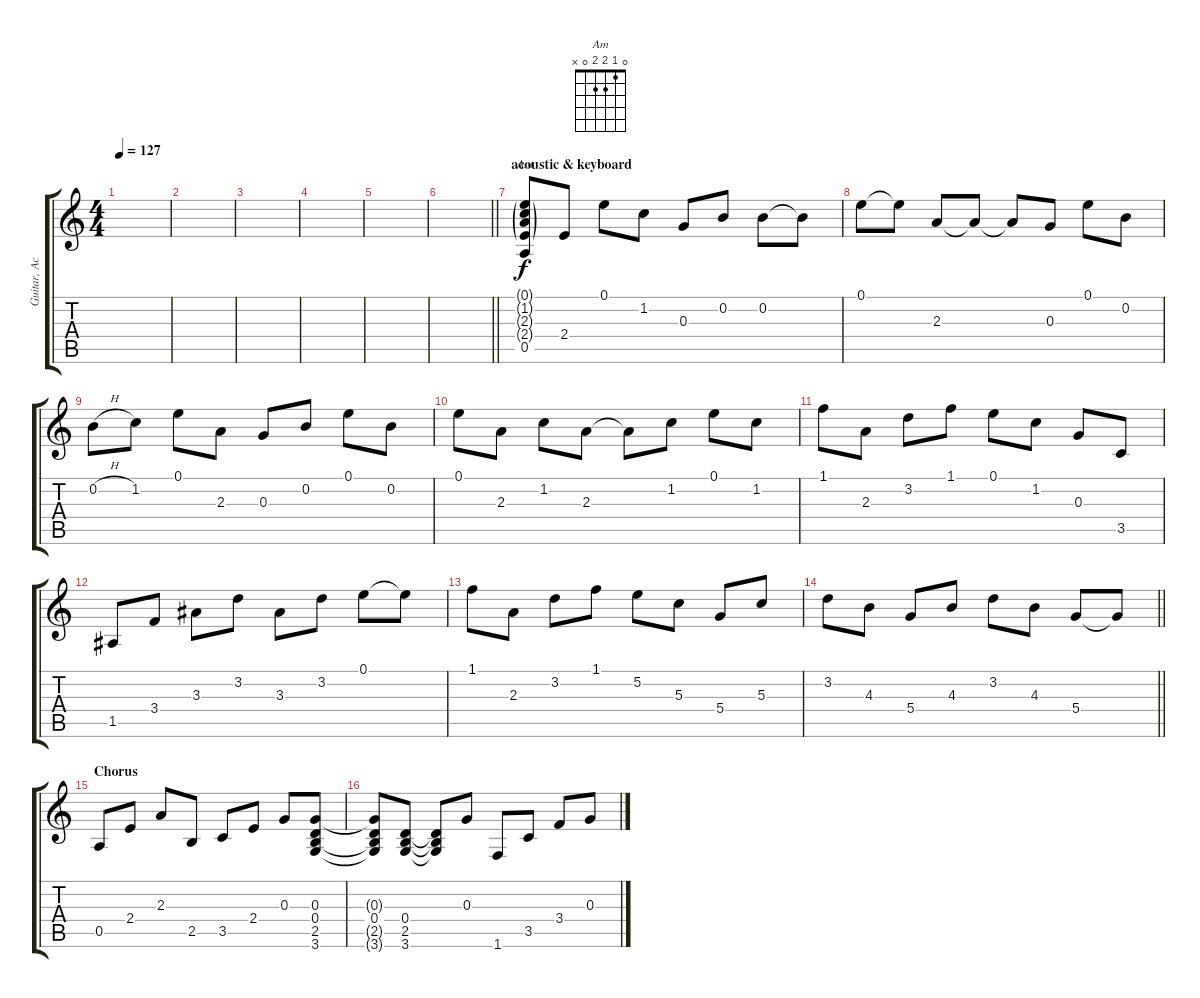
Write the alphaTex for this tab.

\track ("Guitar, Acoustic" "Guitar, Ac") {instrument acousticguitarsteel}
\staff {score tabs}
\tuning (E4 B3 G3 D3 A2 E2) {hide}
\chord ("Am" 0 1 2 2 0 x)
\ts (4 4)
\tempo 127
\clef g2
\ks c
|
|
|
|
|
\barLineRight lightlight
|
\section ("" "acoustic & keyboard")
(0.1{g} 1.2{g} 2.3{g} 2.4{g} 0.5).8{ch "Am"} 2.4.8{dy f} 0.1.8 1.2.8 0.3.8 0.2.8 0.2.8 0.2{t}.8 |
0.1.8 0.1{t}.8 2.3.8 2.3{t}.8 2.3{t}.8 0.3.8 0.1.8 0.2.8 |
0.2{h}.8 1.2.8 0.1.8 2.3.8 0.3.8 0.2.8 0.1.8 0.2.8 |
0.1.8 2.3.8 1.2.8 2.3.8 2.3{t}.8 1.2.8 0.1.8 1.2.8 |
1.1.8 2.3.8 3.2.8 1.1.8 0.1.8 1.2.8 0.3.8 3.5.8 |
1.5.8 3.4.8 3.3.8 3.2.8 3.3.8 3.2.8 0.1.8 0.1{t}.8 |
1.1.8 2.3.8 3.2.8 1.1.8 5.2.8 5.3.8 5.4.8 5.3.8 |
\barLineRight lightlight
3.2.8 4.3.8 5.4.8 4.3.8 3.2.8 4.3.8 5.4.8 5.4{t}.8 |
\section ("" "Chorus")
0.5.8 2.4.8 2.3.8 2.5.8 3.5.8 2.4.8 0.3.8 (0.3 0.4 2.5 3.6).8 |
(0.3{t} 0.4 2.5{t} 3.6{t}).8 (0.4 2.5 3.6).8 (0.4{t} 2.5{t} 3.6{t}).8 0.3.8 1.6.8 3.5.8 3.4.8 0.3.8
